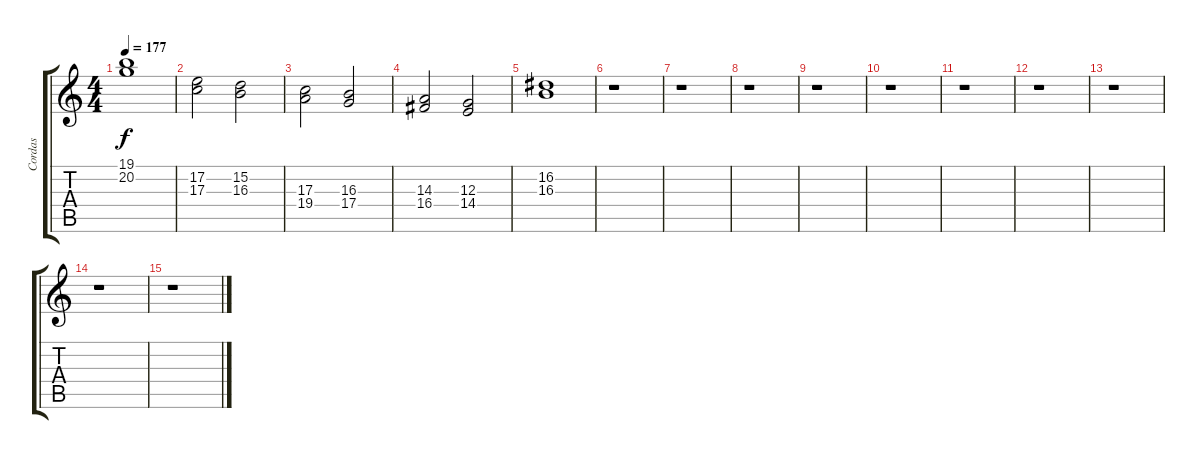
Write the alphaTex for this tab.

\track ("Cordas" "Cordas") {instrument stringensemble1}
\staff {score tabs}
\tuning (E4 B3 G3 D3 A2 E2) {hide}
\ts (4 4)
\tempo 177
\clef g2
\ks c
(19.1 20.2).1{dy f} |
(17.2 17.3).2 (15.2 16.3).2 |
(17.3 19.4).2 (16.3 17.4).2 |
(14.3 16.4).2 (12.3 14.4).2 |
(16.2 16.3).1 |
r.1 |
r.1 |
r.1 |
r.1 |
r.1 |
r.1 |
r.1 |
r.1 |
r.1 |
r.1
